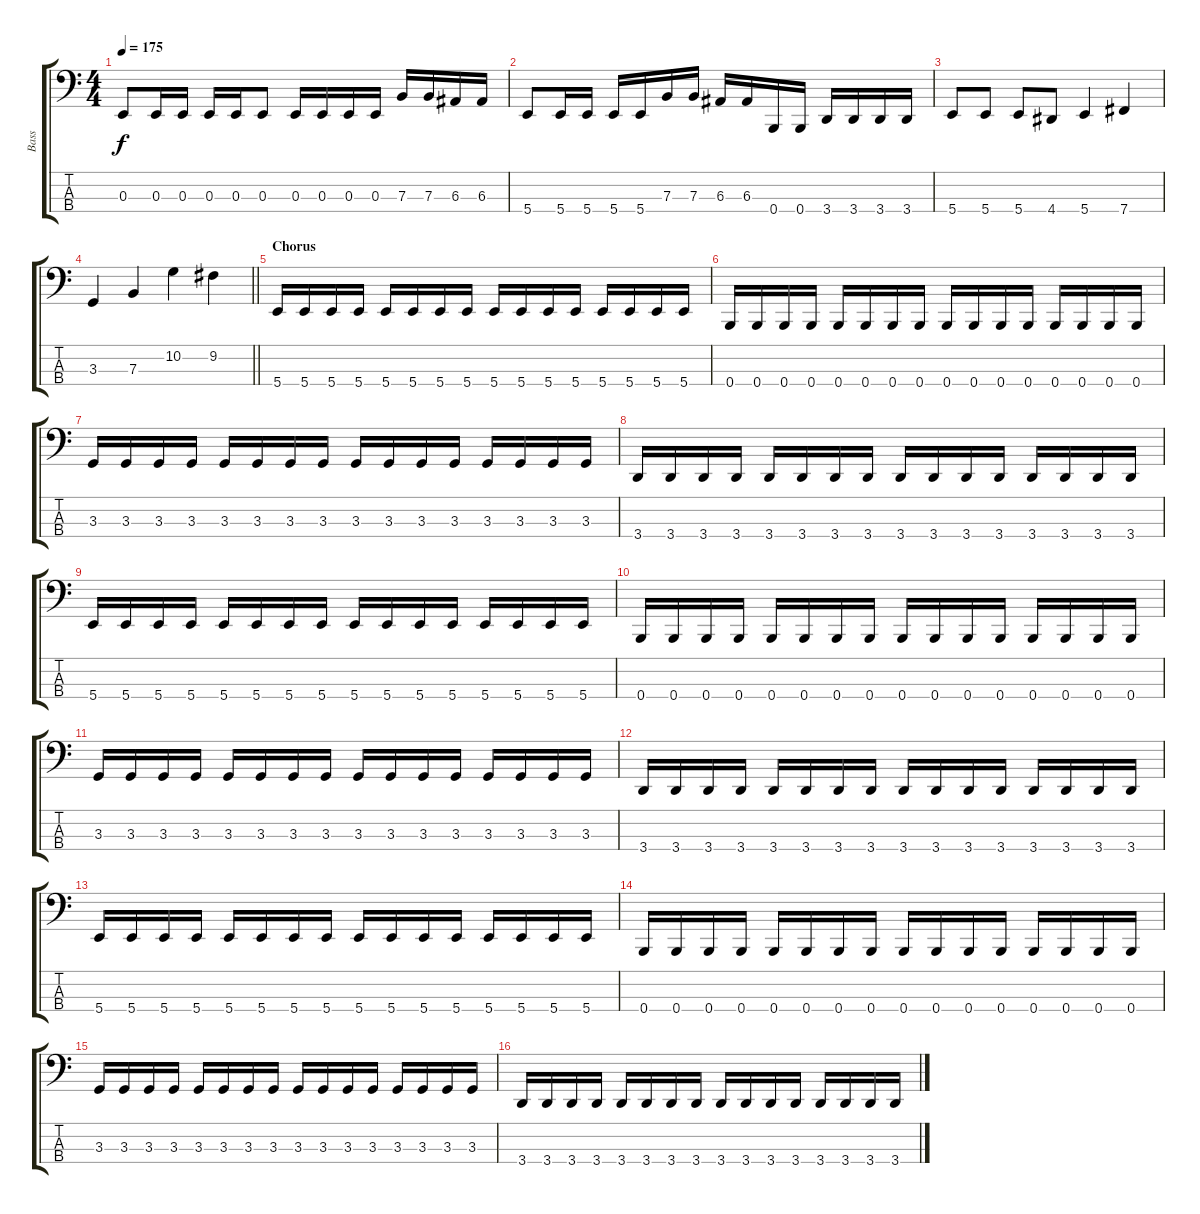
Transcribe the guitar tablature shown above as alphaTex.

\track ("Bass" "Bass") {instrument electricbassfinger}
\staff {score tabs}
\tuning (D2 A1 E1 B0) {hide}
\ts (4 4)
\tempo 175
\clef f4
\ks c
0.3.8{dy f} 0.3.16 0.3.16 0.3.16 0.3.16 0.3.8 0.3.16 0.3.16 0.3.16 0.3.16 7.3.16 7.3.16 6.3.16 6.3.16 |
5.4.8 5.4.16 5.4.16 5.4.16 5.4.16 7.3.16 7.3.16 6.3.16 6.3.16 0.4.16 0.4.16 3.4.16 3.4.16 3.4.16 3.4.16 |
5.4.8 5.4.8 5.4.8 4.4.8 5.4.4 7.4.4 |
\barLineRight lightlight
3.3.4 7.3.4 10.2.4 9.2.4 |
\section ("" "Chorus")
5.4.16 5.4.16 5.4.16 5.4.16 5.4.16 5.4.16 5.4.16 5.4.16 5.4.16 5.4.16 5.4.16 5.4.16 5.4.16 5.4.16 5.4.16 5.4.16 |
0.4.16 0.4.16 0.4.16 0.4.16 0.4.16 0.4.16 0.4.16 0.4.16 0.4.16 0.4.16 0.4.16 0.4.16 0.4.16 0.4.16 0.4.16 0.4.16 |
3.3.16 3.3.16 3.3.16 3.3.16 3.3.16 3.3.16 3.3.16 3.3.16 3.3.16 3.3.16 3.3.16 3.3.16 3.3.16 3.3.16 3.3.16 3.3.16 |
3.4.16 3.4.16 3.4.16 3.4.16 3.4.16 3.4.16 3.4.16 3.4.16 3.4.16 3.4.16 3.4.16 3.4.16 3.4.16 3.4.16 3.4.16 3.4.16 |
5.4.16 5.4.16 5.4.16 5.4.16 5.4.16 5.4.16 5.4.16 5.4.16 5.4.16 5.4.16 5.4.16 5.4.16 5.4.16 5.4.16 5.4.16 5.4.16 |
0.4.16 0.4.16 0.4.16 0.4.16 0.4.16 0.4.16 0.4.16 0.4.16 0.4.16 0.4.16 0.4.16 0.4.16 0.4.16 0.4.16 0.4.16 0.4.16 |
3.3.16 3.3.16 3.3.16 3.3.16 3.3.16 3.3.16 3.3.16 3.3.16 3.3.16 3.3.16 3.3.16 3.3.16 3.3.16 3.3.16 3.3.16 3.3.16 |
3.4.16 3.4.16 3.4.16 3.4.16 3.4.16 3.4.16 3.4.16 3.4.16 3.4.16 3.4.16 3.4.16 3.4.16 3.4.16 3.4.16 3.4.16 3.4.16 |
5.4.16 5.4.16 5.4.16 5.4.16 5.4.16 5.4.16 5.4.16 5.4.16 5.4.16 5.4.16 5.4.16 5.4.16 5.4.16 5.4.16 5.4.16 5.4.16 |
0.4.16 0.4.16 0.4.16 0.4.16 0.4.16 0.4.16 0.4.16 0.4.16 0.4.16 0.4.16 0.4.16 0.4.16 0.4.16 0.4.16 0.4.16 0.4.16 |
3.3.16 3.3.16 3.3.16 3.3.16 3.3.16 3.3.16 3.3.16 3.3.16 3.3.16 3.3.16 3.3.16 3.3.16 3.3.16 3.3.16 3.3.16 3.3.16 |
3.4.16 3.4.16 3.4.16 3.4.16 3.4.16 3.4.16 3.4.16 3.4.16 3.4.16 3.4.16 3.4.16 3.4.16 3.4.16 3.4.16 3.4.16 3.4.16
